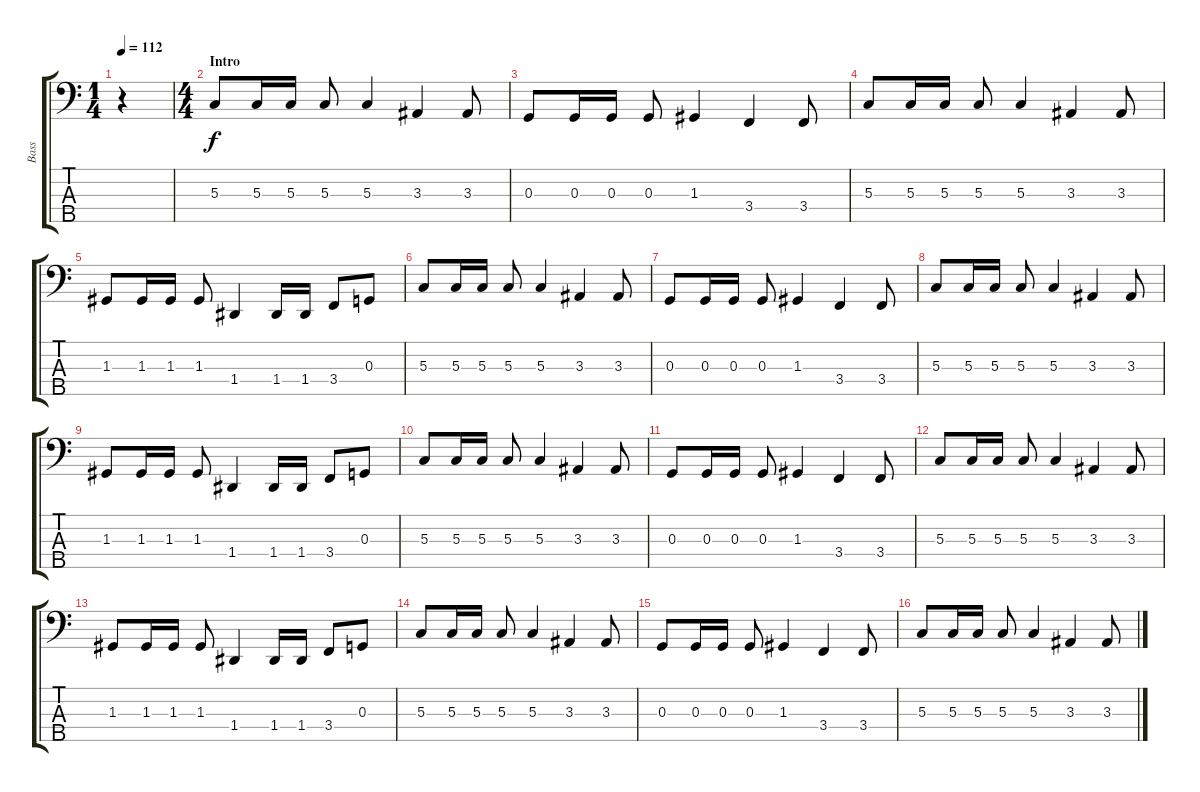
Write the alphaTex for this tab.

\track ("Bass" "Bass") {instrument electricbassfinger}
\staff {score tabs}
\tuning (F2 C2 G1 D1 A0) {hide}
\ts (1 4)
\tempo 112
\clef f4
\ks c
r.4{dy f instrument electricbassfinger} |
\ts (4 4)
\section ("" "Intro")
5.3.8 5.3.16 5.3.16 5.3.8 5.3.4 3.3.4 3.3.8 |
0.3.8 0.3.16 0.3.16 0.3.8 1.3.4 3.4.4 3.4.8 |
5.3.8 5.3.16 5.3.16 5.3.8 5.3.4 3.3.4 3.3.8 |
1.3.8 1.3.16 1.3.16 1.3.8 1.4.4 1.4.16 1.4.16 3.4.8 0.3.8 |
5.3.8 5.3.16 5.3.16 5.3.8 5.3.4 3.3.4 3.3.8 |
0.3.8 0.3.16 0.3.16 0.3.8 1.3.4 3.4.4 3.4.8 |
5.3.8 5.3.16 5.3.16 5.3.8 5.3.4 3.3.4 3.3.8 |
1.3.8 1.3.16 1.3.16 1.3.8 1.4.4 1.4.16 1.4.16 3.4.8 0.3.8 |
5.3.8 5.3.16 5.3.16 5.3.8 5.3.4 3.3.4 3.3.8 |
0.3.8 0.3.16 0.3.16 0.3.8 1.3.4 3.4.4 3.4.8 |
5.3.8 5.3.16 5.3.16 5.3.8 5.3.4 3.3.4 3.3.8 |
1.3.8 1.3.16 1.3.16 1.3.8 1.4.4 1.4.16 1.4.16 3.4.8 0.3.8 |
5.3.8 5.3.16 5.3.16 5.3.8 5.3.4 3.3.4 3.3.8 |
0.3.8 0.3.16 0.3.16 0.3.8 1.3.4 3.4.4 3.4.8 |
5.3.8 5.3.16 5.3.16 5.3.8 5.3.4 3.3.4 3.3.8
